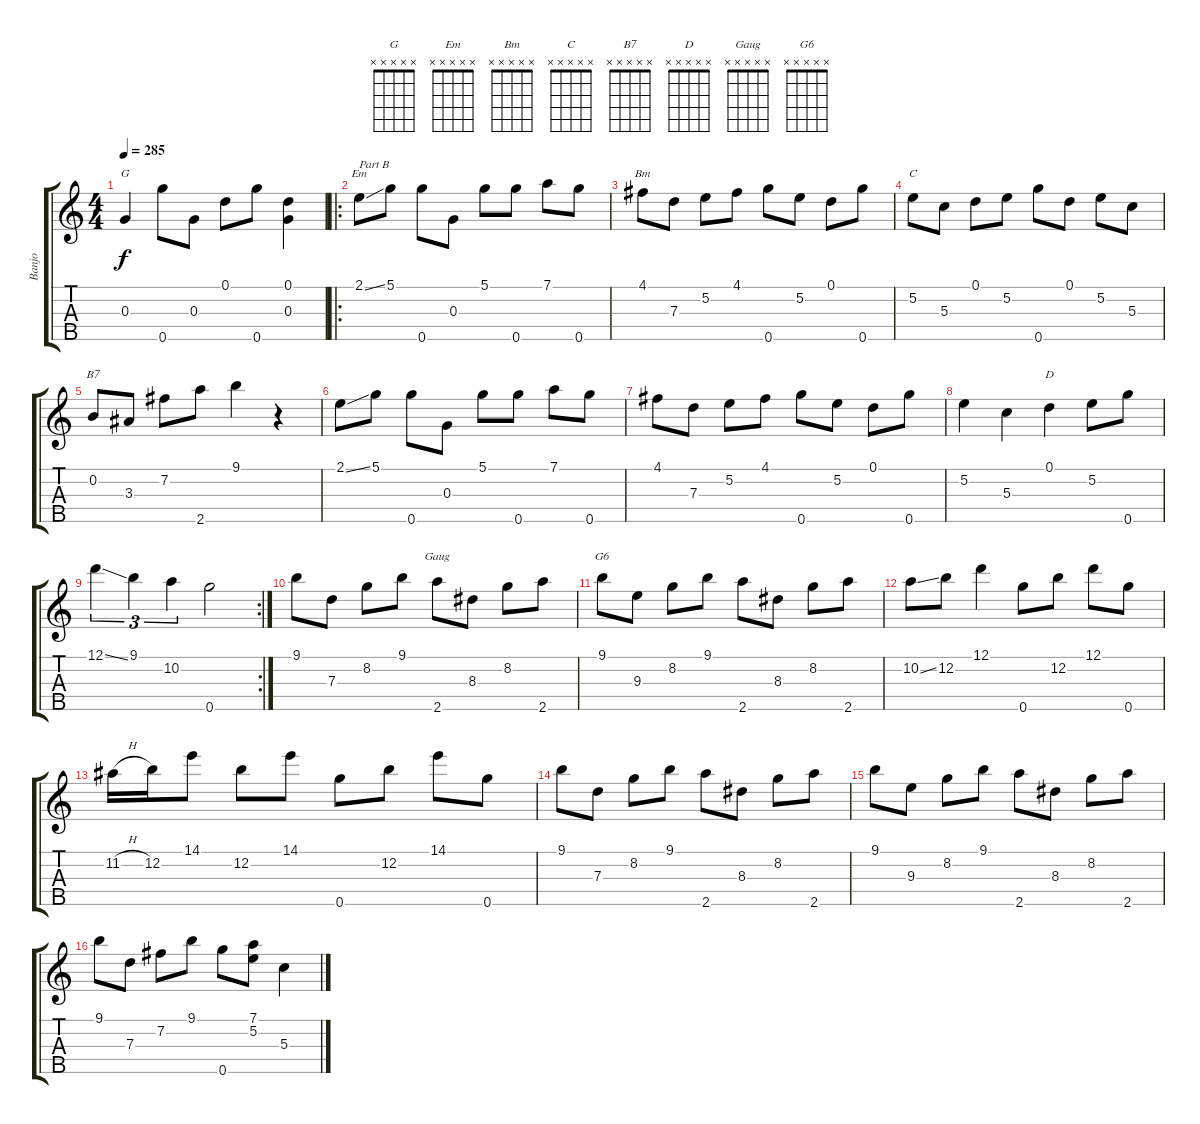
\track ("Banjo" "Banjo") {instrument banjo}
\staff {score tabs}
\tuning (D4 B3 G3 D3 G4) {hide}
\displaytranspose 12
\chord ("G" x x x x x) {firstfret 0}
\chord ("Em" x x x x x) {firstfret 0}
\chord ("Bm" x x x x x) {firstfret 0}
\chord ("C" x x x x x) {firstfret 0}
\chord ("B7" x x x x x) {firstfret 0}
\chord ("D" x x x x x) {firstfret 0}
\chord ("Gaug" x x x x x) {firstfret 0}
\chord ("G6" x x x x x) {firstfret 0}
\ts (4 4)
\tempo 285
\clef g2
\ks c
0.3.4{ch "G" dy f} 0.5.8 0.3.8 0.1.8 0.5.8 (0.1 0.3).4 |
\ro
2.1{ss}.8{ch "Em" txt "Part B"} 5.1.8 0.5.8 0.3.8 5.1.8 0.5.8 7.1.8 0.5.8 |
4.1.8{ch "Bm"} 7.3.8 5.2.8 4.1.8 0.5.8 5.2.8 0.1.8 0.5.8 |
5.2.8{ch "C"} 5.3.8 0.1.8 5.2.8 0.5.8 0.1.8 5.2.8 5.3.8 |
0.2.8{ch "B7"} 3.3.8 7.2.8 2.5.8 9.1.4 r.4 |
2.1{ss}.8 5.1.8 0.5.8 0.3.8 5.1.8 0.5.8 7.1.8 0.5.8 |
4.1.8 7.3.8 5.2.8 4.1.8 0.5.8 5.2.8 0.1.8 0.5.8 |
5.2.4 5.3.4 0.1.4{ch "D"} 5.2.8 0.5.8 |
\rc 2
12.1{ss}.4{tu (3 2)} 9.1.4{tu (3 2)} 10.2.4{tu (3 2)} 0.5.2 |
9.1.8 7.3.8 8.2.8 9.1.8 2.5.8{ch "Gaug"} 8.3.8 8.2.8 2.5.8 |
9.1.8{ch "G6"} 9.3.8 8.2.8 9.1.8 2.5.8 8.3.8 8.2.8 2.5.8 |
10.2{ss}.8 12.2.8 12.1.4 0.5.8 12.2.8 12.1.8 0.5.8 |
11.2{h}.16 12.2.16 14.1.8 12.2.8 14.1.8 0.5.8 12.2.8 14.1.8 0.5.8 |
9.1.8 7.3.8 8.2.8 9.1.8 2.5.8 8.3.8 8.2.8 2.5.8 |
9.1.8 9.3.8 8.2.8 9.1.8 2.5.8 8.3.8 8.2.8 2.5.8 |
9.1.8 7.3.8 7.2.8 9.1.8 0.5.8 (7.1 5.2).8 5.3.4
